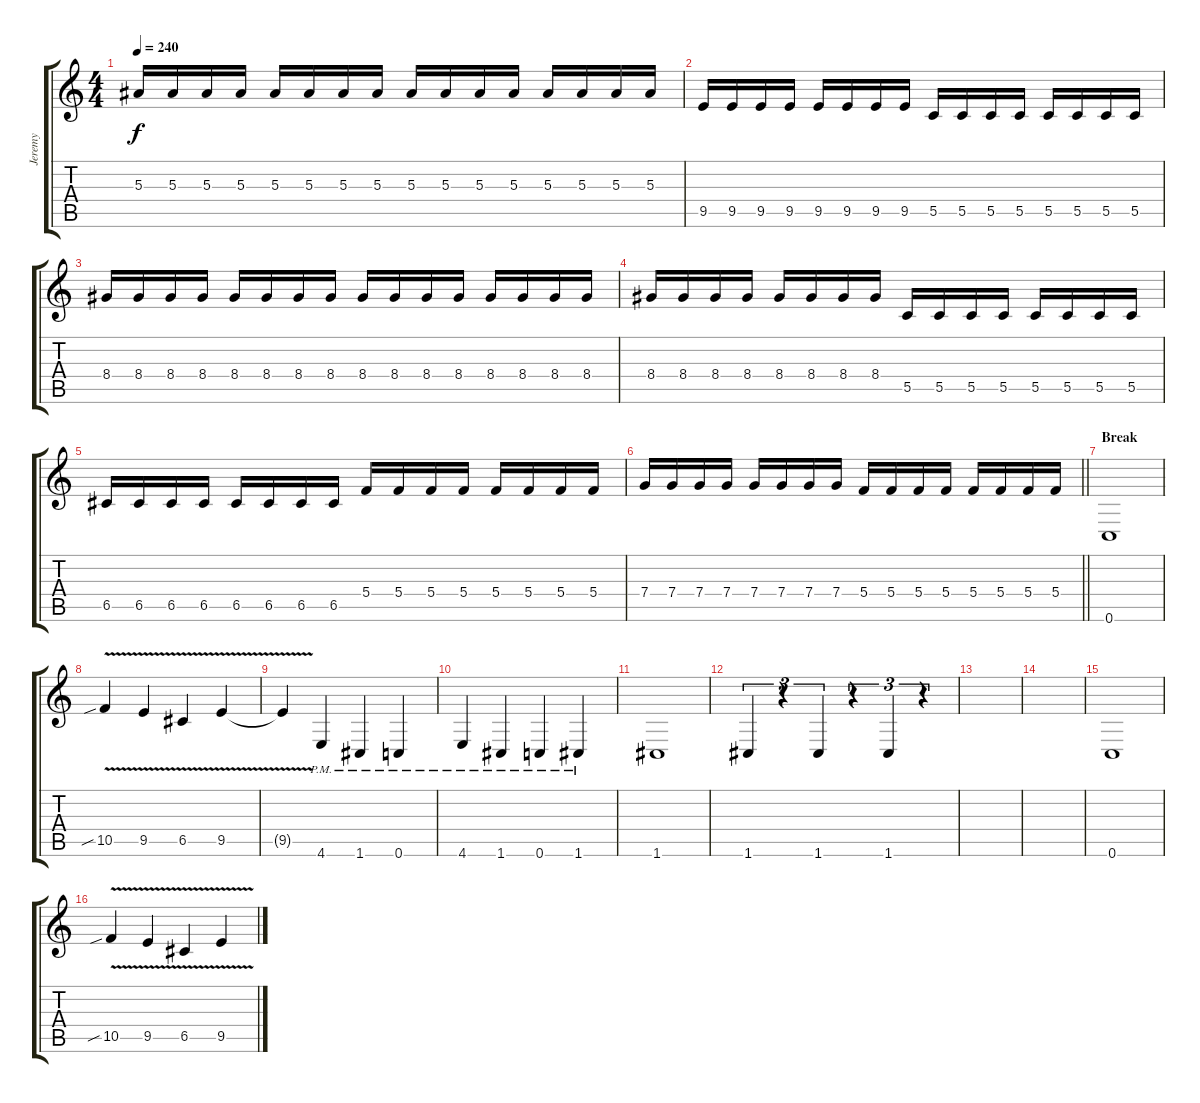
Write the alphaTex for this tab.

\track ("Jeremy" "Jeremy") {instrument electricbasspick}
\staff {score tabs}
\tuning (D4 A3 F3 C3 G2 C2) {hide}
\ts (4 4)
\tempo 240
\clef g2
\ks c
5.3.16{dy f} 5.3.16 5.3.16 5.3.16 5.3.16 5.3.16 5.3.16 5.3.16 5.3.16 5.3.16 5.3.16 5.3.16 5.3.16 5.3.16 5.3.16 5.3.16 |
9.5.16 9.5.16 9.5.16 9.5.16 9.5.16 9.5.16 9.5.16 9.5.16 5.5.16 5.5.16 5.5.16 5.5.16 5.5.16 5.5.16 5.5.16 5.5.16 |
8.4.16 8.4.16 8.4.16 8.4.16 8.4.16 8.4.16 8.4.16 8.4.16 8.4.16 8.4.16 8.4.16 8.4.16 8.4.16 8.4.16 8.4.16 8.4.16 |
8.4.16 8.4.16 8.4.16 8.4.16 8.4.16 8.4.16 8.4.16 8.4.16 5.5.16 5.5.16 5.5.16 5.5.16 5.5.16 5.5.16 5.5.16 5.5.16 |
6.5.16 6.5.16 6.5.16 6.5.16 6.5.16 6.5.16 6.5.16 6.5.16 5.4.16 5.4.16 5.4.16 5.4.16 5.4.16 5.4.16 5.4.16 5.4.16 |
\barLineRight lightlight
7.4.16 7.4.16 7.4.16 7.4.16 7.4.16 7.4.16 7.4.16 7.4.16 5.4.16 5.4.16 5.4.16 5.4.16 5.4.16 5.4.16 5.4.16 5.4.16 |
\section ("" "Break")
0.6.1 |
10.5{v sib}.4 9.5{v}.4 6.5{v}.4 9.5{v}.4 |
9.5{t}.4 4.6{pm}.4 1.6{pm}.4 0.6{pm}.4 |
4.6{pm}.4 1.6{pm}.4 0.6{pm}.4 1.6{pm}.4 |
1.6.1 |
1.6.4{tu (3 2)} r.4{tu (3 2)} 1.6.4{tu (3 2)} r.4{tu (3 2)} 1.6.4{tu (3 2)} r.4{tu (3 2)} |
|
|
0.6.1 |
10.5{v sib}.4 9.5{v}.4 6.5{v}.4 9.5{v}.4
